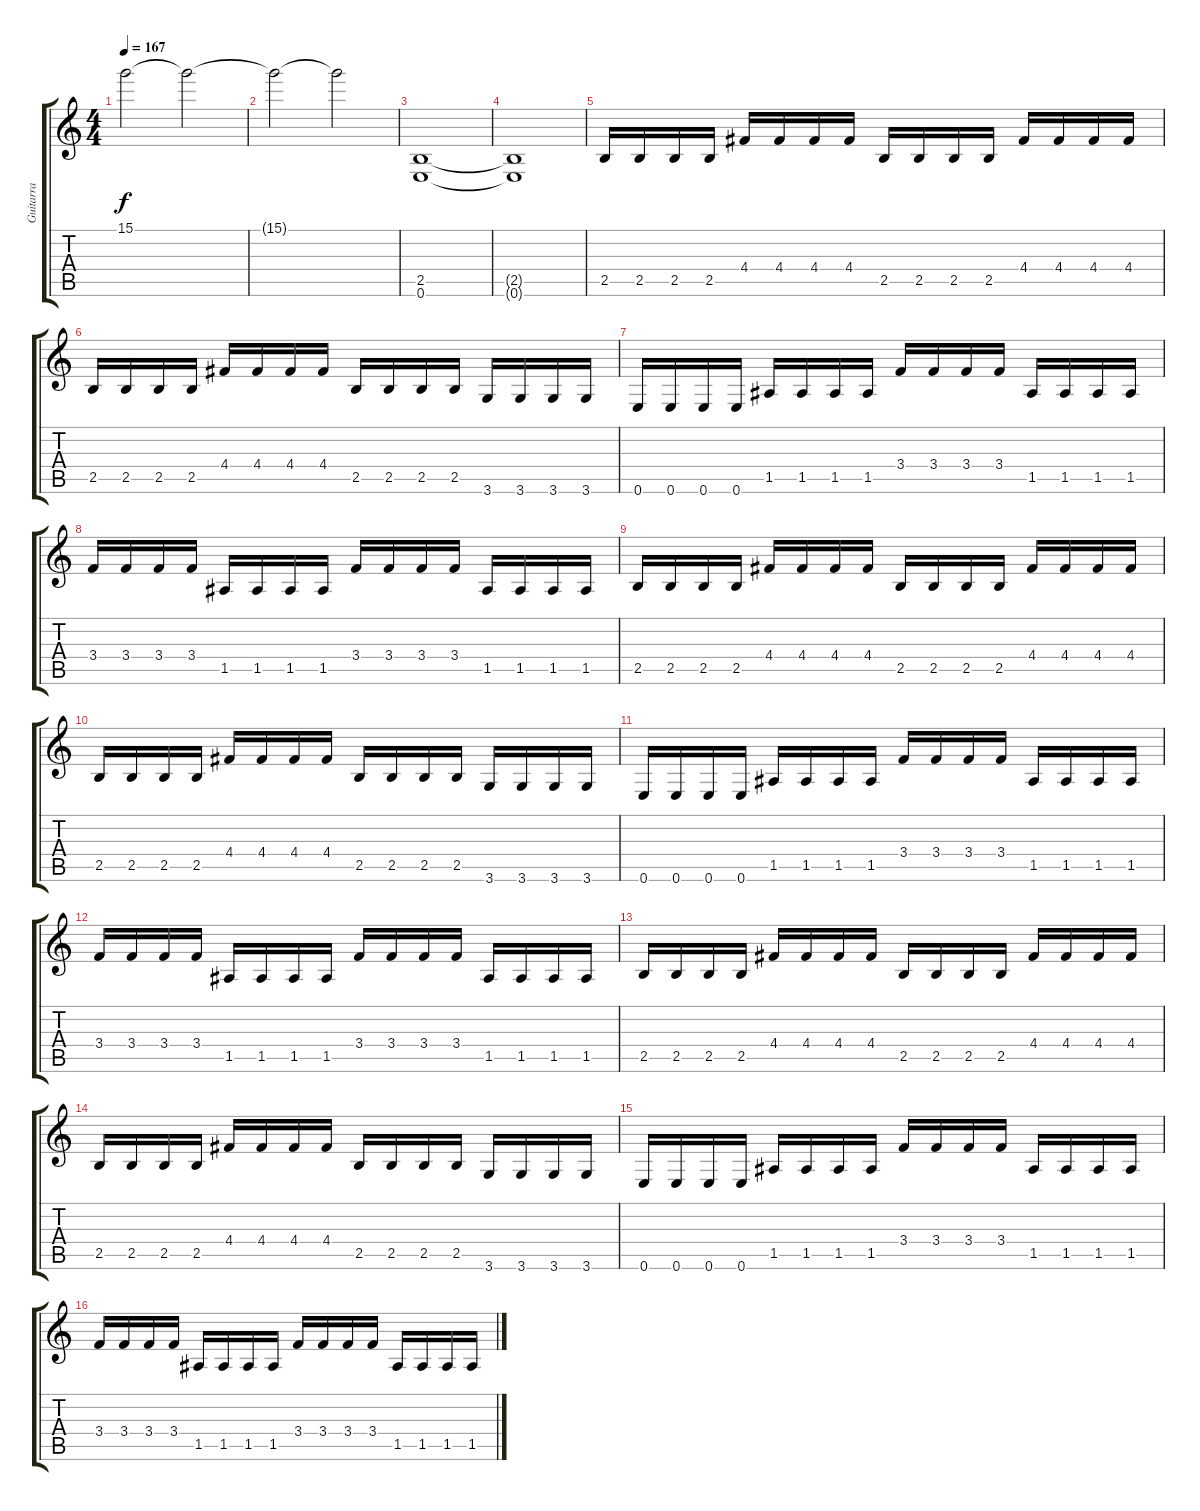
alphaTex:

\track ("Guitarra" "Guitarra") {instrument distortionguitar}
\staff {score tabs}
\tuning (E4 B3 G3 D3 A2 E2) {hide}
\ts (4 4)
\tempo 167
\clef g2
\ks c
15.1{t}.2{dy f} 15.1{t}.2 |
15.1{t}.2 15.1{t}.2 |
(2.5 0.6).1 |
(2.5{t} 0.6{t}).1 |
2.5.16 2.5.16 2.5.16 2.5.16 4.4.16 4.4.16 4.4.16 4.4.16 2.5.16 2.5.16 2.5.16 2.5.16 4.4.16 4.4.16 4.4.16 4.4.16 |
2.5.16 2.5.16 2.5.16 2.5.16 4.4.16 4.4.16 4.4.16 4.4.16 2.5.16 2.5.16 2.5.16 2.5.16 3.6.16 3.6.16 3.6.16 3.6.16 |
0.6.16 0.6.16 0.6.16 0.6.16 1.5.16 1.5.16 1.5.16 1.5.16 3.4.16 3.4.16 3.4.16 3.4.16 1.5.16 1.5.16 1.5.16 1.5.16 |
3.4.16 3.4.16 3.4.16 3.4.16 1.5.16 1.5.16 1.5.16 1.5.16 3.4.16 3.4.16 3.4.16 3.4.16 1.5.16 1.5.16 1.5.16 1.5.16 |
2.5.16 2.5.16 2.5.16 2.5.16 4.4.16 4.4.16 4.4.16 4.4.16 2.5.16 2.5.16 2.5.16 2.5.16 4.4.16 4.4.16 4.4.16 4.4.16 |
2.5.16 2.5.16 2.5.16 2.5.16 4.4.16 4.4.16 4.4.16 4.4.16 2.5.16 2.5.16 2.5.16 2.5.16 3.6.16 3.6.16 3.6.16 3.6.16 |
0.6.16 0.6.16 0.6.16 0.6.16 1.5.16 1.5.16 1.5.16 1.5.16 3.4.16 3.4.16 3.4.16 3.4.16 1.5.16 1.5.16 1.5.16 1.5.16 |
3.4.16 3.4.16 3.4.16 3.4.16 1.5.16 1.5.16 1.5.16 1.5.16 3.4.16 3.4.16 3.4.16 3.4.16 1.5.16 1.5.16 1.5.16 1.5.16 |
2.5.16 2.5.16 2.5.16 2.5.16 4.4.16 4.4.16 4.4.16 4.4.16 2.5.16 2.5.16 2.5.16 2.5.16 4.4.16 4.4.16 4.4.16 4.4.16 |
2.5.16 2.5.16 2.5.16 2.5.16 4.4.16 4.4.16 4.4.16 4.4.16 2.5.16 2.5.16 2.5.16 2.5.16 3.6.16 3.6.16 3.6.16 3.6.16 |
0.6.16 0.6.16 0.6.16 0.6.16 1.5.16 1.5.16 1.5.16 1.5.16 3.4.16 3.4.16 3.4.16 3.4.16 1.5.16 1.5.16 1.5.16 1.5.16 |
3.4.16 3.4.16 3.4.16 3.4.16 1.5.16 1.5.16 1.5.16 1.5.16 3.4.16 3.4.16 3.4.16 3.4.16 1.5.16 1.5.16 1.5.16 1.5.16
